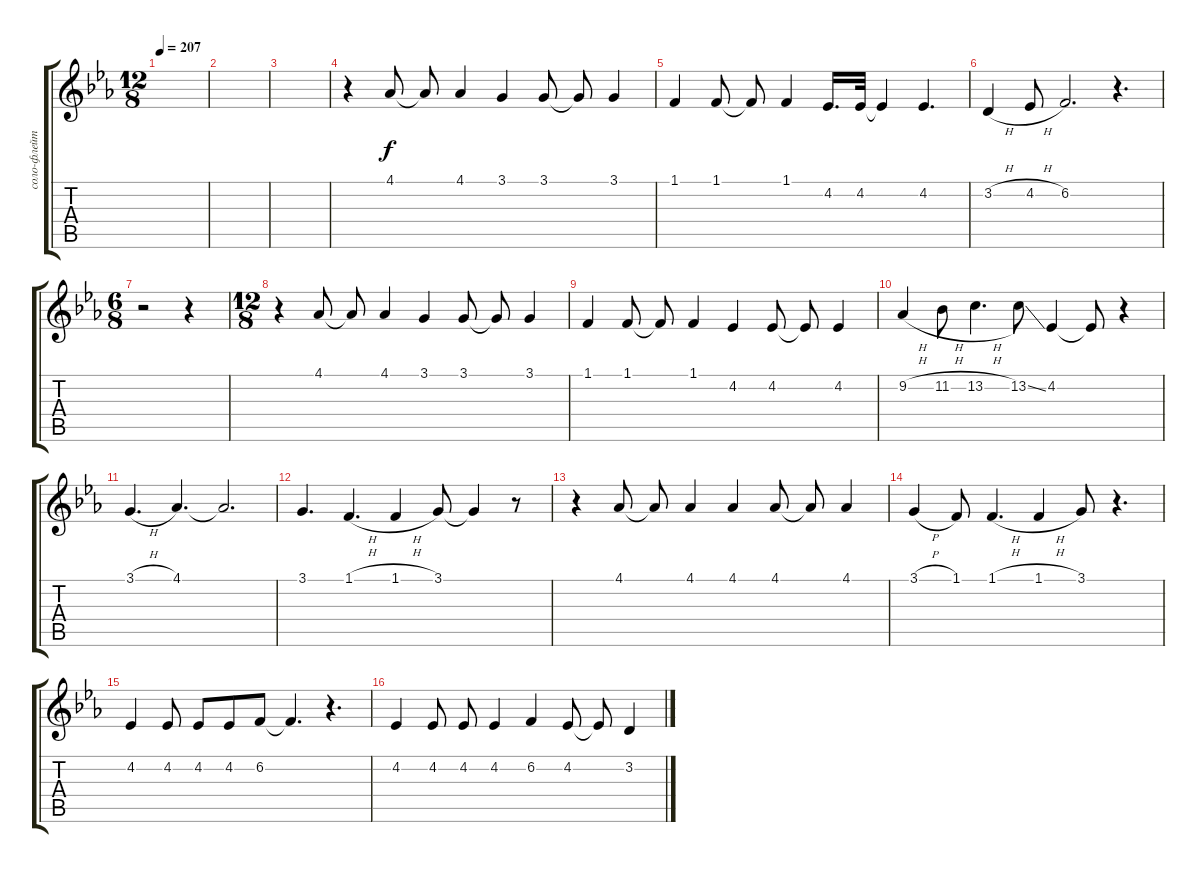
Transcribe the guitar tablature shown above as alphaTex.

\track ("соло-флейта" "соло-флейт") {instrument flute}
\staff {score tabs}
\tuning (E4 B3 G3 D3 A2 E2) {hide}
\ts (12 8)
\tempo 207
\clef g2
\ks eb
|
|
|
r.4 4.1.8 4.1{t}.8 4.1.4 3.1.4 3.1.8 3.1{t}.8 3.1.4 |
1.1.4 1.1.8 1.1{t}.8 1.1.4 4.2.16{d} 4.2.32 4.2{t}.4 4.2.4{d} |
3.2{h}.4 4.2{h}.8 6.2.2{d} r.4{d} |
\ts (6 8)
r.2 r.4 |
\ts (12 8)
r.4 4.1.8 4.1{t}.8 4.1.4 3.1.4 3.1.8 3.1{t}.8 3.1.4 |
1.1.4 1.1.8 1.1{t}.8 1.1.4 4.2.4 4.2.8 4.2{t}.8 4.2.4 |
9.2{h}.4 11.2{h}.8 13.2{h}.4{d} 13.2{ss}.8 4.2.4 4.2{t}.8 r.4 |
3.1{h}.4{d} 4.1.4{d} 4.1{t}.2{d} |
3.1.4{d} 1.1{h}.4{d} 1.1{h}.4 3.1.8 3.1{t}.4 r.8 |
r.4 4.1.8 4.1{t}.8 4.1.4 4.1.4 4.1.8 4.1{t}.8 4.1.4 |
3.1{h}.4 1.1.8 1.1{h}.4{d} 1.1{h}.4 3.1.8 r.4{d} |
4.2.4 4.2.8 4.2.8 4.2.8 6.2.8 6.2{t}.4{d} r.4{d} |
4.2.4 4.2.8 4.2.8 4.2.4 6.2.4 4.2.8 4.2{t}.8 3.2.4
